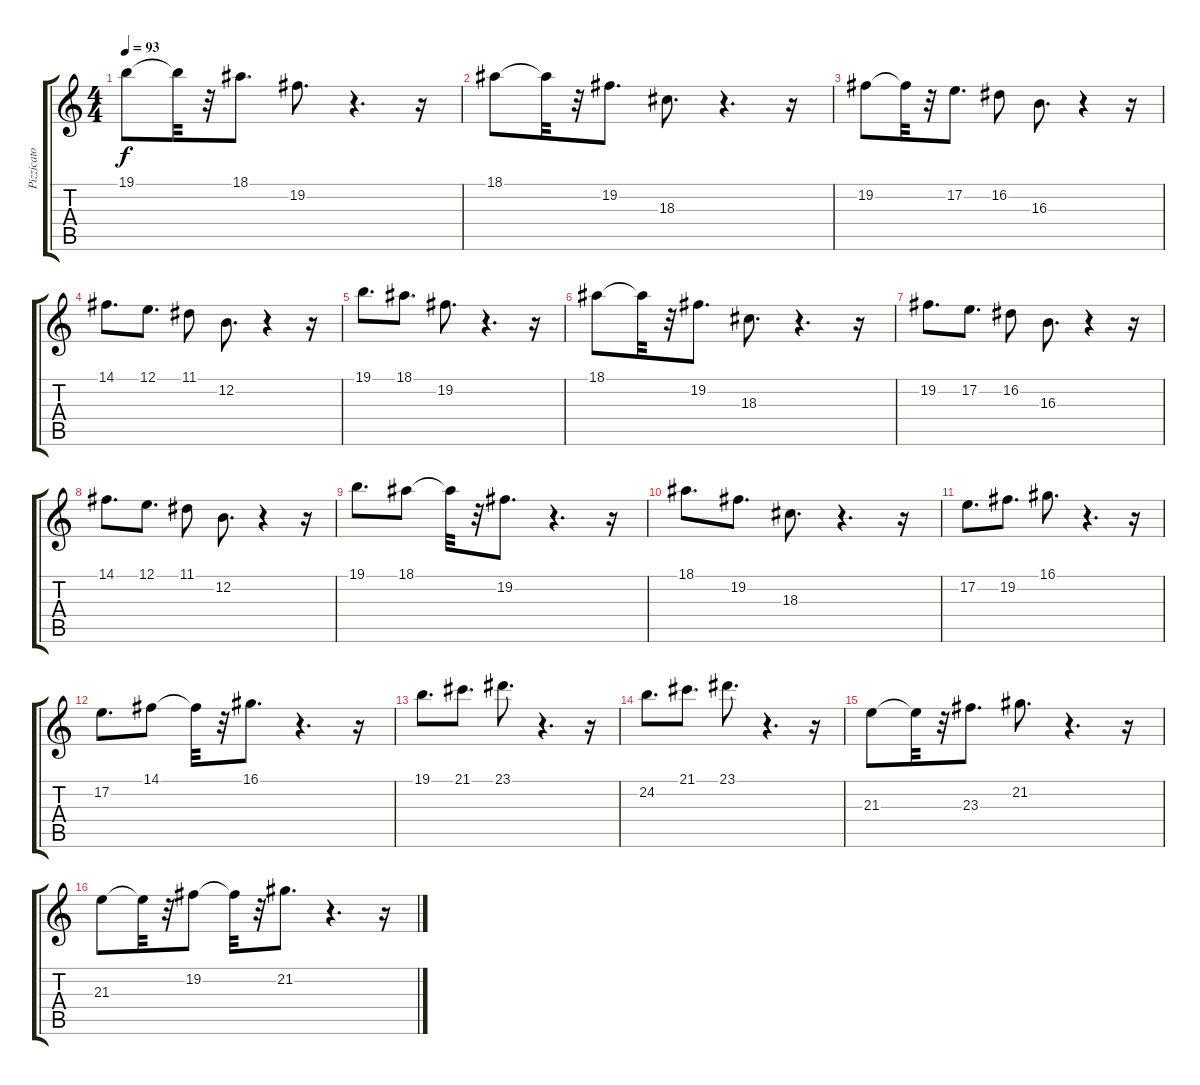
\track ("Pizzicato Strings" "Pizzicato ") {instrument pizzicatostrings}
\staff {score tabs}
\tuning (E4 B3 G3 D3 A2 E2) {hide}
\ts (4 4)
\tempo 93
\clef g2
\ks c
19.1.8{dy f} 19.1{t}.32 r.32 18.1.8{d} 19.2.8{d} r.4{d} r.16 |
18.1.8 18.1{t}.32 r.32 19.2.8{d} 18.3.8{d} r.4{d} r.16 |
19.2.8 19.2{t}.32 r.32 17.2.8{d} 16.2.8 16.3.8{d} r.4 r.16 |
14.1.8{d} 12.1.8{d} 11.1.8 12.2.8{d} r.4 r.16 |
19.1.8{d} 18.1.8{d} 19.2.8{d} r.4{d} r.16 |
18.1.8 18.1{t}.32 r.32 19.2.8{d} 18.3.8{d} r.4{d} r.16 |
19.2.8{d} 17.2.8{d} 16.2.8 16.3.8{d} r.4 r.16 |
14.1.8{d} 12.1.8{d} 11.1.8 12.2.8{d} r.4 r.16 |
19.1.8{d} 18.1.8 18.1{t}.32 r.32 19.2.8{d} r.4{d} r.16 |
18.1.8{d} 19.2.8{d} 18.3.8{d} r.4{d} r.16 |
17.2.8{d} 19.2.8{d} 16.1.8{d} r.4{d} r.16 |
17.2.8{d} 14.1.8 14.1{t}.32 r.32 16.1.8{d} r.4{d} r.16 |
19.1.8{d} 21.1.8{d} 23.1.8{d} r.4{d} r.16 |
24.2.8{d} 21.1.8{d} 23.1.8{d} r.4{d} r.16 |
21.3.8 21.3{t}.32 r.32 23.3.8{d} 21.2.8{d} r.4{d} r.16 |
21.3.8 21.3{t}.32 r.32 19.2.8 19.2{t}.32 r.32 21.2.8{d} r.4{d} r.16
